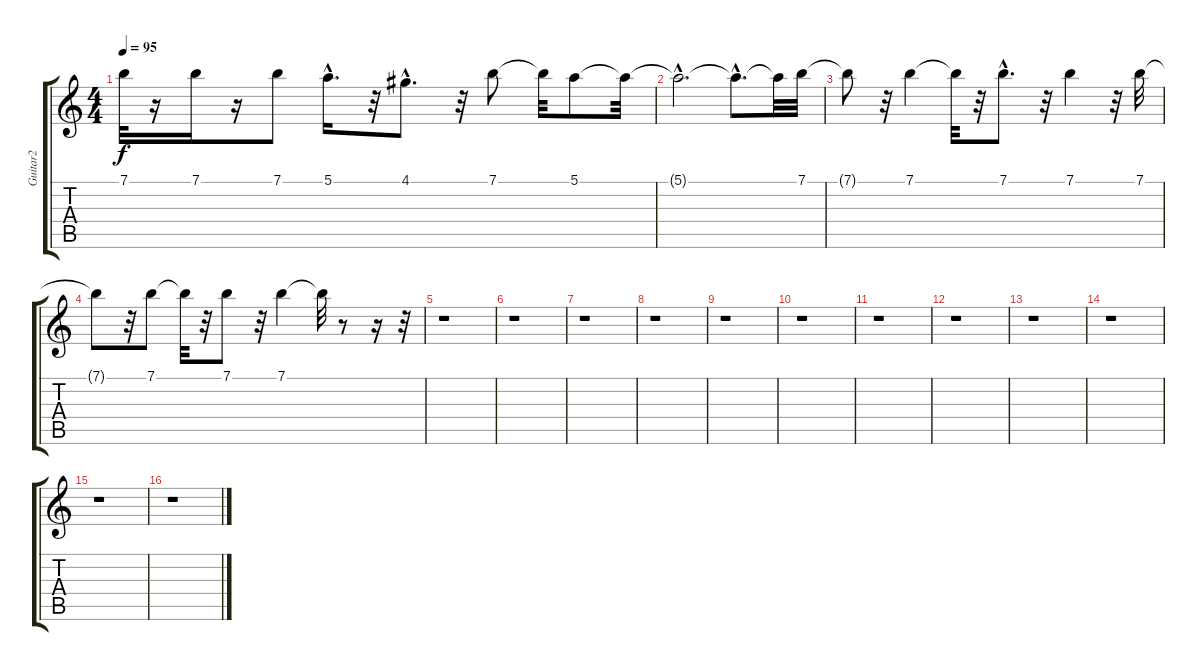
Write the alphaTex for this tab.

\track ("Guitar2" "Guitar2") {instrument distortionguitar}
\staff {score tabs}
\tuning (E4 B3 G3 D3 A2 E2) {hide}
\ts (4 4)
\tempo 95
\clef g2
\ks c
7.1{t}.32{dy f} r.16 7.1.16 r.16 7.1.8 5.1{hac}.16{d} r.32 4.1{hac}.8{d} r.32 7.1.8 7.1{t}.32 5.1.8 5.1{t}.32 |
5.1{hac t}.2{d} 5.1{hac t}.8{d} 5.1{t}.32 7.1.32 |
7.1{t}.8 r.32 7.1.4 7.1{t}.32 r.32 7.1{hac}.8{d} r.32 7.1.4 r.32 7.1.32 |
7.1{t}.8 r.32 7.1.8 7.1{t}.32 r.32 7.1.8 r.32 7.1.4 7.1{t}.32 r.8 r.16 r.32 |
r.1 |
r.1 |
r.1 |
r.1 |
r.1 |
r.1 |
r.1 |
r.1 |
r.1 |
r.1 |
r.1 |
r.1
